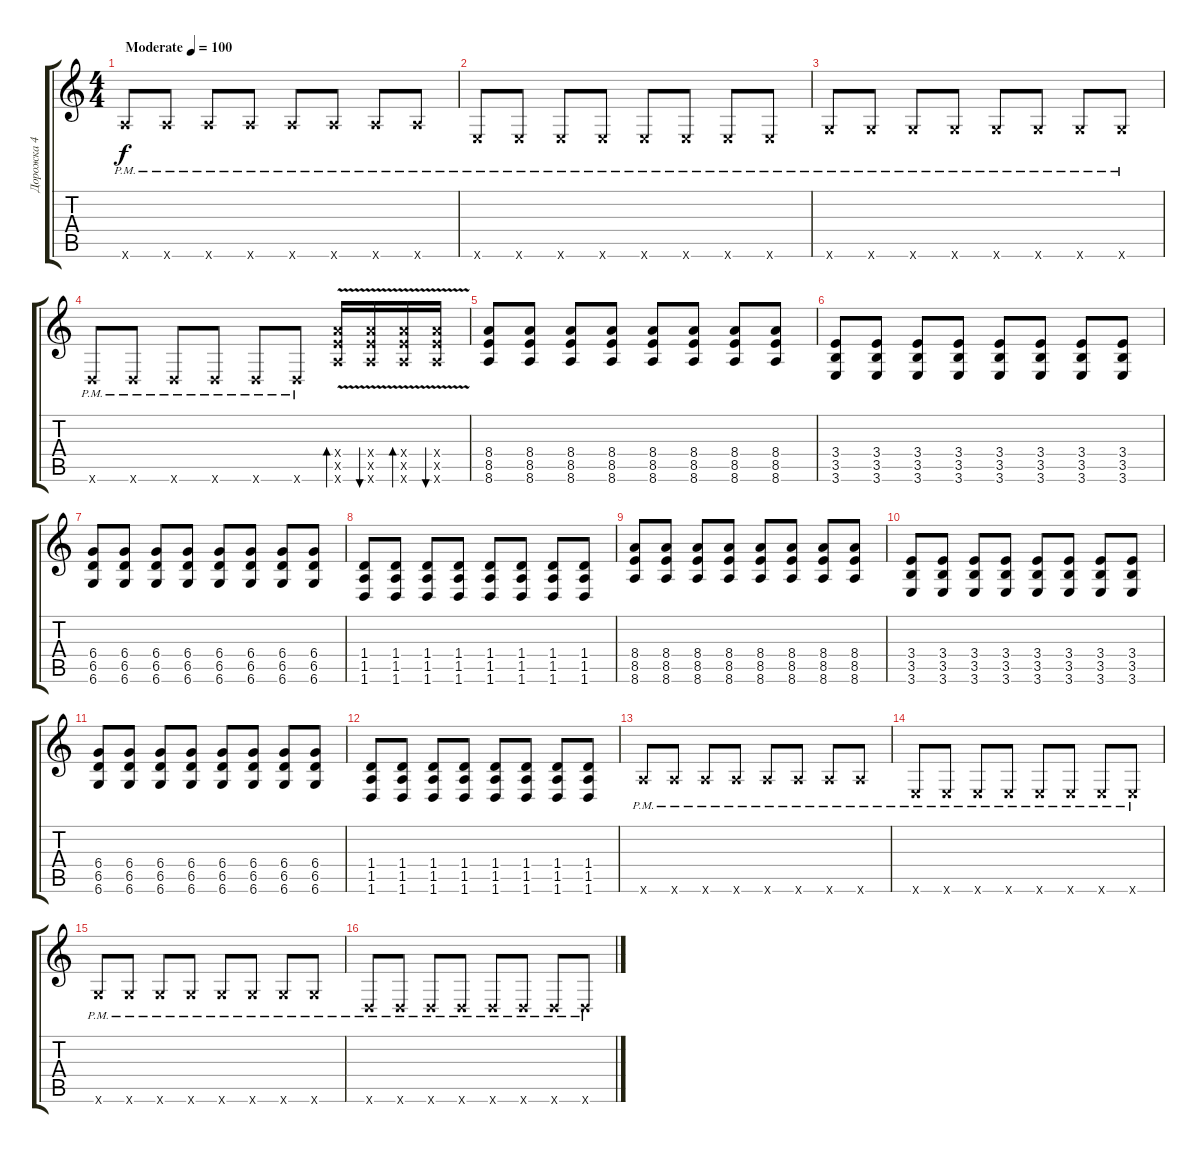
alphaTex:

\track ("Дорожка 4" "Дорожка 4") {instrument distortionguitar}
\staff {score tabs}
\tuning (Eb4 Bb3 Gb3 Db3 Ab2 Db2) {hide}
\ts (4 4)
\tempo (100 "Moderate")
\clef g2
\ks c
8.6{pm x}.8{dy f instrument distortionguitar} 8.6{pm x}.8 8.6{pm x}.8 8.6{pm x}.8 8.6{pm x}.8 8.6{pm x}.8 8.6{pm x}.8 8.6{pm x}.8 |
3.6{pm x}.8 3.6{pm x}.8 3.6{pm x}.8 3.6{pm x}.8 3.6{pm x}.8 3.6{pm x}.8 3.6{pm x}.8 3.6{pm x}.8 |
6.6{pm x}.8 6.6{pm x}.8 6.6{pm x}.8 6.6{pm x}.8 6.6{pm x}.8 6.6{pm x}.8 6.6{pm x}.8 6.6{pm x}.8 |
1.6{pm x}.8 1.6{pm x}.8 1.6{pm x}.8 1.6{pm x}.8 1.6{pm x}.8 1.6{pm x}.8 (8.4{x} 8.5{v x} 8.6{x}).16{bd 60} (8.4{x} 8.5{v x} 8.6{x}).16{bu 60} (8.4{x} 8.5{v x} 8.6{x}).16{bd 60} (8.4{x} 8.5{v x} 8.6{x}).16{bu 60} |
(8.4 8.5 8.6).8 (8.4 8.5 8.6).8 (8.4 8.5 8.6).8 (8.4 8.5 8.6).8 (8.4 8.5 8.6).8 (8.4 8.5 8.6).8 (8.4 8.5 8.6).8 (8.4 8.5 8.6).8 |
(3.4 3.5 3.6).8 (3.4 3.5 3.6).8 (3.4 3.5 3.6).8 (3.4 3.5 3.6).8 (3.4 3.5 3.6).8 (3.4 3.5 3.6).8 (3.4 3.5 3.6).8 (3.4 3.5 3.6).8 |
(6.4 6.5 6.6).8 (6.4 6.5 6.6).8 (6.4 6.5 6.6).8 (6.4 6.5 6.6).8 (6.4 6.5 6.6).8 (6.4 6.5 6.6).8 (6.4 6.5 6.6).8 (6.4 6.5 6.6).8 |
(1.4 1.5 1.6).8 (1.4 1.5 1.6).8 (1.4 1.5 1.6).8 (1.4 1.5 1.6).8 (1.4 1.5 1.6).8 (1.4 1.5 1.6).8 (1.4 1.5 1.6).8 (1.4 1.5 1.6).8 |
(8.4 8.5 8.6).8 (8.4 8.5 8.6).8 (8.4 8.5 8.6).8 (8.4 8.5 8.6).8 (8.4 8.5 8.6).8 (8.4 8.5 8.6).8 (8.4 8.5 8.6).8 (8.4 8.5 8.6).8 |
(3.4 3.5 3.6).8 (3.4 3.5 3.6).8 (3.4 3.5 3.6).8 (3.4 3.5 3.6).8 (3.4 3.5 3.6).8 (3.4 3.5 3.6).8 (3.4 3.5 3.6).8 (3.4 3.5 3.6).8 |
(6.4 6.5 6.6).8 (6.4 6.5 6.6).8 (6.4 6.5 6.6).8 (6.4 6.5 6.6).8 (6.4 6.5 6.6).8 (6.4 6.5 6.6).8 (6.4 6.5 6.6).8 (6.4 6.5 6.6).8 |
(1.4 1.5 1.6).8 (1.4 1.5 1.6).8 (1.4 1.5 1.6).8 (1.4 1.5 1.6).8 (1.4 1.5 1.6).8 (1.4 1.5 1.6).8 (1.4 1.5 1.6).8 (1.4 1.5 1.6).8 |
8.6{pm x}.8 8.6{pm x}.8 8.6{pm x}.8 8.6{pm x}.8 8.6{pm x}.8 8.6{pm x}.8 8.6{pm x}.8 8.6{pm x}.8 |
3.6{pm x}.8 3.6{pm x}.8 3.6{pm x}.8 3.6{pm x}.8 3.6{pm x}.8 3.6{pm x}.8 3.6{pm x}.8 3.6{pm x}.8 |
6.6{pm x}.8 6.6{pm x}.8 6.6{pm x}.8 6.6{pm x}.8 6.6{pm x}.8 6.6{pm x}.8 6.6{pm x}.8 6.6{pm x}.8 |
1.6{pm x}.8 1.6{pm x}.8 1.6{pm x}.8 1.6{pm x}.8 1.6{pm x}.8 1.6{pm x}.8 1.6{pm x}.8 1.6{pm x}.8
